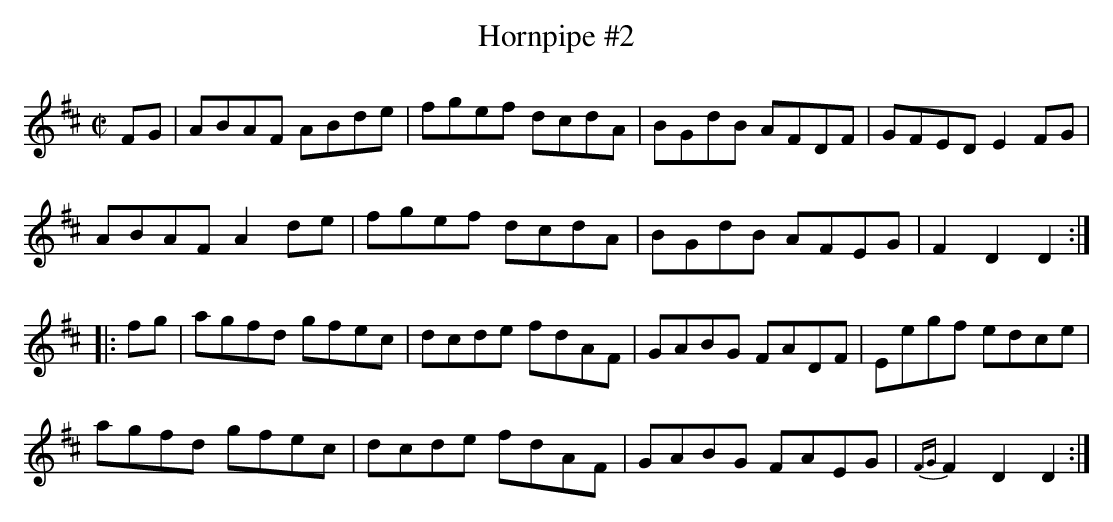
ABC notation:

X:1
U: ~ = !turn!
T:Hornpipe #2
M:C|
L:1/8
K:D
FG | ABAF ABde | fgef dcdA | BGdB AFDF | GFED E2 FG |
ABAF A2 de | fgef dcdA | BGdB AFEG | F2 D2 D2 ::
fg | agfd gfec | dcde fdAF | GABG FADF | Eegf edce |
agfd gfec | dcde fdAF | GABG FAEG | {FG}F2 D2 D2 :|]
